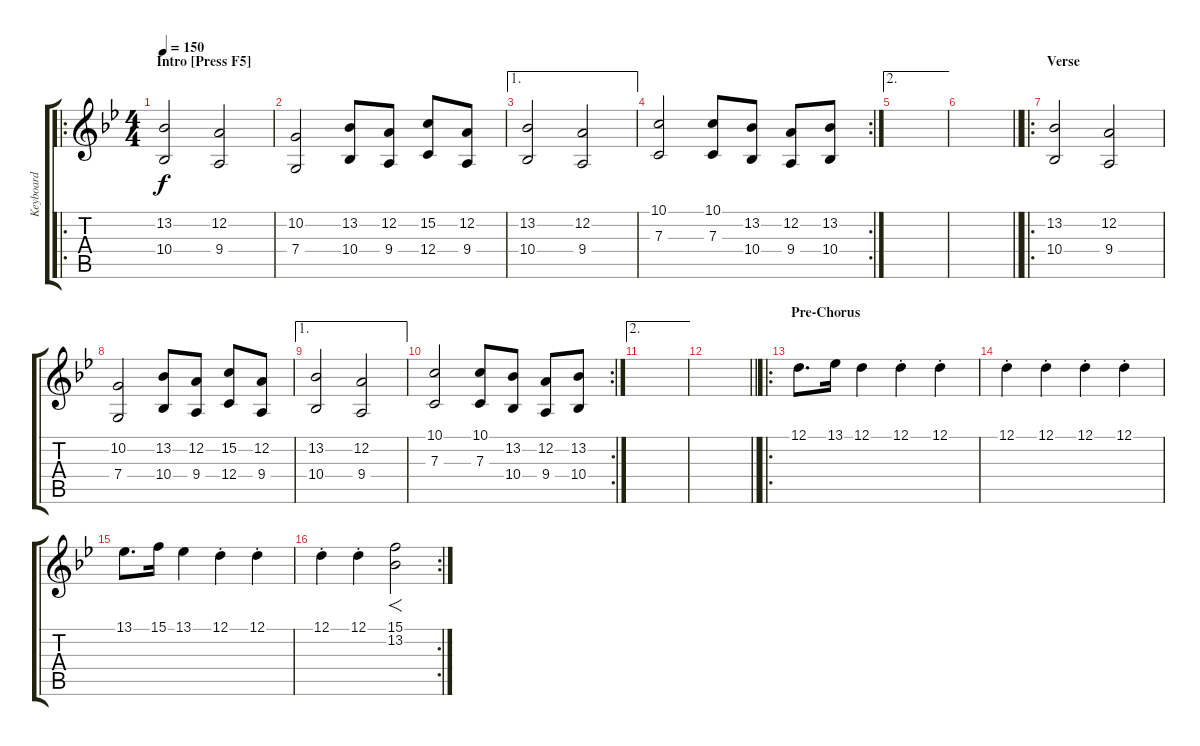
\track ("Keyboard" "Keyboard") {instrument stringensemble1}
\staff {score tabs}
\tuning (D4 A3 F3 C3 G2 D2) {hide}
\ro
\ts (4 4)
\section ("" "Intro [Press F5]")
\tempo 150
\clef g2
\ks gminor
(13.2 10.4).2{dy f instrument stringensemble1} (12.2 9.4).2 |
(10.2 7.4).2 (13.2 10.4).8 (12.2 9.4).8 (15.2 12.4).8 (12.2 9.4).8 |
\ae 1
(13.2 10.4).2 (12.2 9.4).2 |
\rc 2
(10.1 7.3).2 (10.1 7.3).8 (13.2 10.4).8 (12.2 9.4).8 (13.2 10.4).8 |
\ae 2
|
\barLineRight lightlight
|
\ro
\section ("" "Verse")
(13.2 10.4).2 (12.2 9.4).2 |
(10.2 7.4).2 (13.2 10.4).8 (12.2 9.4).8 (15.2 12.4).8 (12.2 9.4).8 |
\ae 1
(13.2 10.4).2 (12.2 9.4).2 |
\rc 2
(10.1 7.3).2 (10.1 7.3).8 (13.2 10.4).8 (12.2 9.4).8 (13.2 10.4).8 |
\ae 2
|
\barLineRight lightlight
|
\ro
\section ("" "Pre-Chorus")
12.1.8{d} 13.1.16 12.1.4 12.1{st}.4 12.1{st}.4 |
12.1{st}.4 12.1{st}.4 12.1{st}.4 12.1{st}.4 |
13.1.8{d} 15.1.16 13.1.4 12.1{st}.4 12.1{st}.4 |
\rc 2
12.1{st}.4 12.1{st}.4 (15.1 13.2).2{f}
